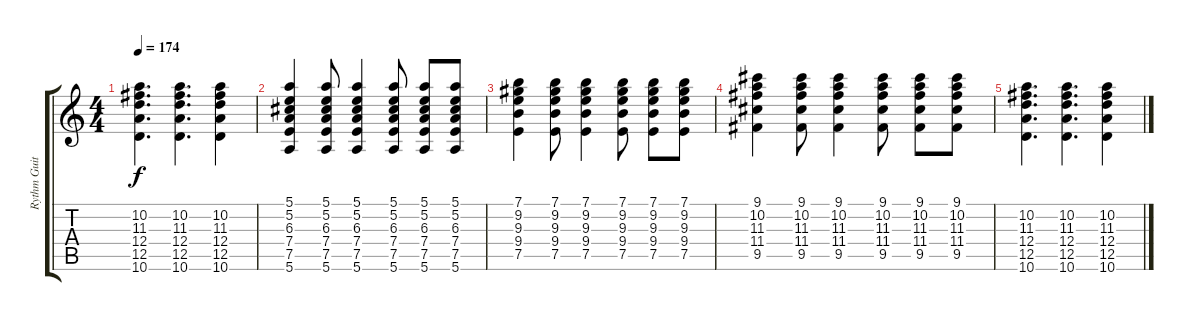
\track ("Rythm Guitar" "Rythm Guit") {instrument acousticguitarnylon}
\staff {score tabs}
\tuning (E4 B3 G3 D3 A2 E2) {hide}
\ts (4 4)
\tempo 174
\clef g2
\ks c
(10.2 11.3 12.4 12.5 10.6).4{d dy f} (10.2 11.3 12.4 12.5 10.6).4{d} (10.2 11.3 12.4 12.5 10.6).4 |
(5.1 5.2 6.3 7.4 7.5 5.6).4 (5.1 5.2 6.3 7.4 7.5 5.6).8 (5.1 5.2 6.3 7.4 7.5 5.6).4 (5.1 5.2 6.3 7.4 7.5 5.6).8 (5.1 5.2 6.3 7.4 7.5 5.6).8 (5.1 5.2 6.3 7.4 7.5 5.6).8 |
(7.1 9.2 9.3 9.4 7.5).4 (7.1 9.2 9.3 9.4 7.5).8 (7.1 9.2 9.3 9.4 7.5).4 (7.1 9.2 9.3 9.4 7.5).8 (7.1 9.2 9.3 9.4 7.5).8 (7.1 9.2 9.3 9.4 7.5).8 |
(9.1 10.2 11.3 11.4 9.5).4 (9.1 10.2 11.3 11.4 9.5).8 (9.1 10.2 11.3 11.4 9.5).4 (9.1 10.2 11.3 11.4 9.5).8 (9.1 10.2 11.3 11.4 9.5).8 (9.1 10.2 11.3 11.4 9.5).8 |
(10.2 11.3 12.4 12.5 10.6).4{d} (10.2 11.3 12.4 12.5 10.6).4{d} (10.2 11.3 12.4 12.5 10.6).4
